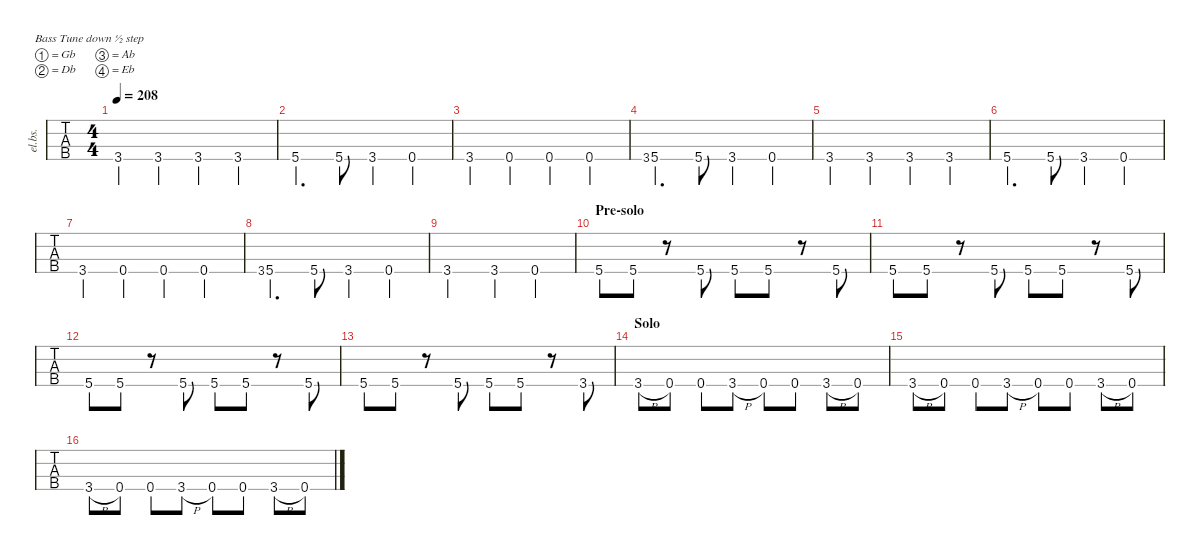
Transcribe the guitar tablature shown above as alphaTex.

\defaultSystemsLayout 4
\hideDynamics
\bracketExtendMode nobrackets
\otherSystemsTrackNameOrientation horizontal
\track ("Bass" "el.bs.") {multiBarRest instrument electricbassfinger}
\staff {tabs}
\tuning (Gb2 Db2 Ab1 Eb1)
\ts (4 4)
\tempo 208
\clef f4
\ks c
3.4{acc #}.4{dy f} 3.4{acc #}.4 3.4{acc #}.4 3.4{acc #}.4 |
5.4{acc #}.4{d} 5.4{acc #}.8 3.4{acc #}.4 0.4{acc #}.4 |
3.4{acc #}.4 0.4{acc #}.4 0.4{acc #}.4 0.4{acc #}.4 |
3.4{acc #}.8{gr} 5.4{acc #}.4{d} 5.4{acc #}.8 3.4{acc #}.4 0.4{acc #}.4 |
3.4{acc #}.4 3.4{acc #}.4 3.4{acc #}.4 3.4{acc #}.4 |
5.4{acc #}.4{d} 5.4{acc #}.8 3.4{acc #}.4 0.4{acc #}.4 |
3.4{acc #}.4 0.4{acc #}.4 0.4{acc #}.4 0.4{acc #}.4 |
3.4{acc #}.8{gr} 5.4{acc #}.4{d} 5.4{acc #}.8 3.4{acc #}.4 0.4{acc #}.4 |
3.4{acc #}.2 3.4{st acc #}.4 0.4{st acc #}.4 |
\section ("" "Pre-solo")
5.4{acc #}.8 5.4{acc #}.8 r.8 5.4{acc #}.8 5.4{acc #}.8 5.4{acc #}.8 r.8 5.4{acc #}.8 |
5.4{acc #}.8 5.4{acc #}.8 r.8 5.4{acc #}.8 5.4{acc #}.8 5.4{acc #}.8 r.8 5.4{acc #}.8 |
5.4{acc #}.8 5.4{acc #}.8 r.8 5.4{acc #}.8 5.4{acc #}.8 5.4{acc #}.8 r.8 5.4{acc #}.8 |
5.4{acc #}.8 5.4{acc #}.8 r.8 5.4{acc #}.8 5.4{acc #}.8 5.4{acc #}.8 r.8 3.4{acc #}.8 |
\section ("" "Solo")
3.4{h acc #}.8 0.4{acc #}.8 0.4{acc #}.8 3.4{h acc #}.8 0.4{acc #}.8 0.4{acc #}.8 3.4{h acc #}.8 0.4{acc #}.8 |
3.4{h acc #}.8 0.4{acc #}.8 0.4{acc #}.8 3.4{h acc #}.8 0.4{acc #}.8 0.4{acc #}.8 3.4{h acc #}.8 0.4{acc #}.8 |
3.4{h acc #}.8 0.4{acc #}.8 0.4{acc #}.8 3.4{h acc #}.8 0.4{acc #}.8 0.4{acc #}.8 3.4{h acc #}.8 0.4{acc #}.8
